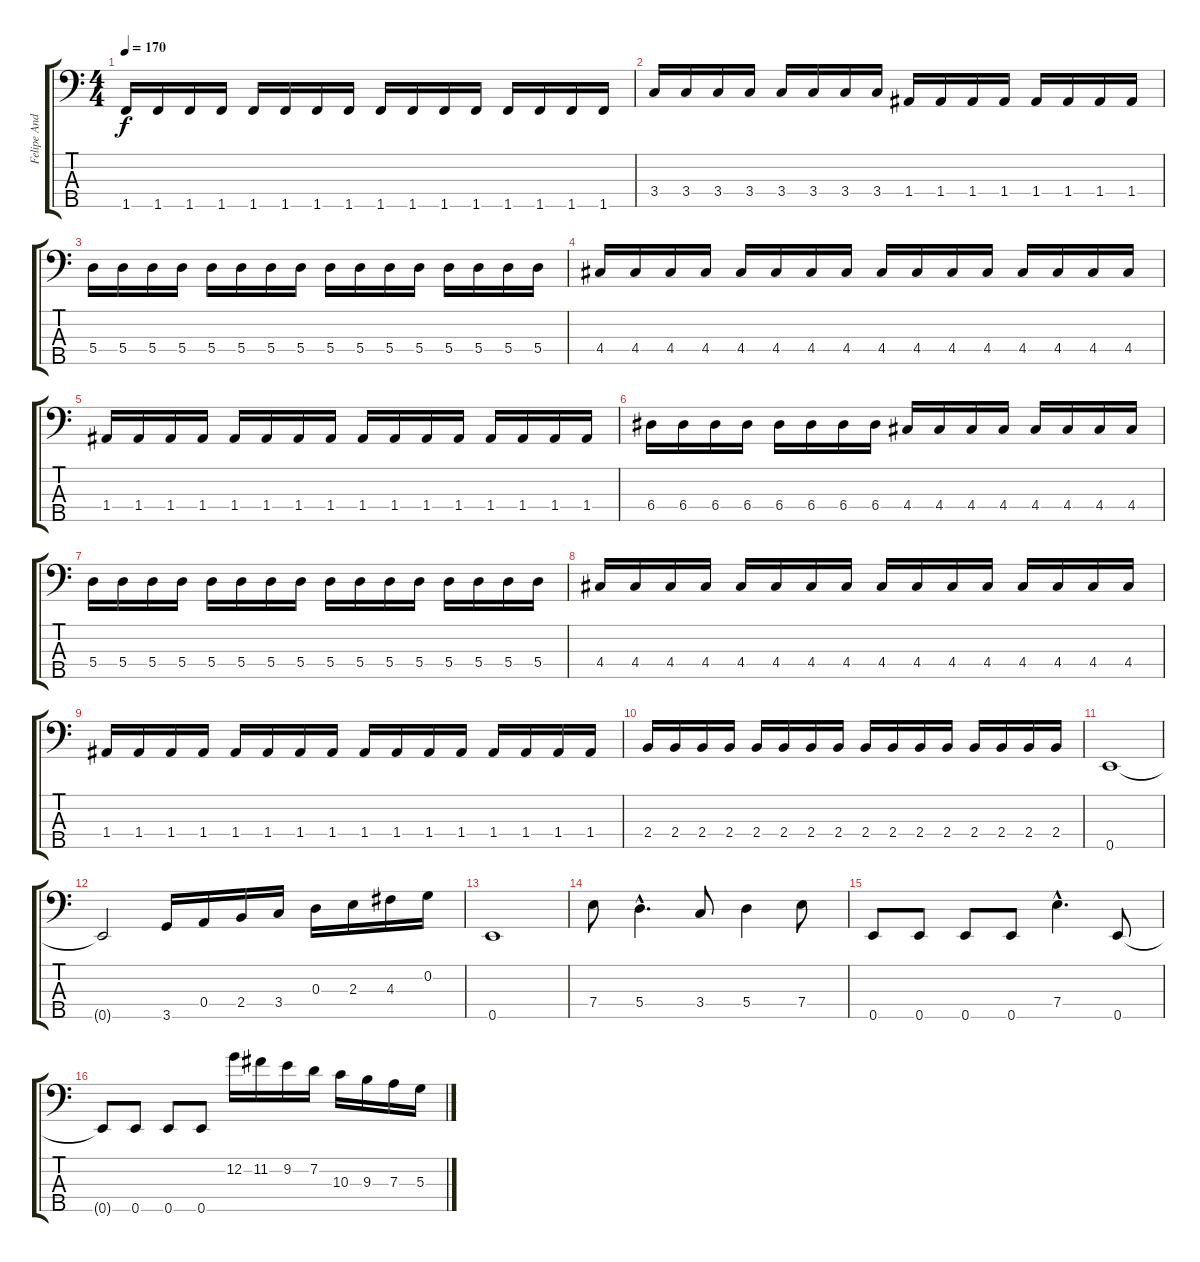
\track ("Felipe Andreoli" "Felipe And") {instrument electricbasspick}
\staff {score tabs}
\tuning (C3 G2 D2 A1 E1) {hide}
\ts (4 4)
\tempo 170
\clef f4
\ks c
1.5.16{dy f} 1.5.16 1.5.16 1.5.16 1.5.16 1.5.16 1.5.16 1.5.16 1.5.16 1.5.16 1.5.16 1.5.16 1.5.16 1.5.16 1.5.16 1.5.16 |
3.4.16 3.4.16 3.4.16 3.4.16 3.4.16 3.4.16 3.4.16 3.4.16 1.4.16 1.4.16 1.4.16 1.4.16 1.4.16 1.4.16 1.4.16 1.4.16 |
5.4.16 5.4.16 5.4.16 5.4.16 5.4.16 5.4.16 5.4.16 5.4.16 5.4.16 5.4.16 5.4.16 5.4.16 5.4.16 5.4.16 5.4.16 5.4.16 |
4.4.16 4.4.16 4.4.16 4.4.16 4.4.16 4.4.16 4.4.16 4.4.16 4.4.16 4.4.16 4.4.16 4.4.16 4.4.16 4.4.16 4.4.16 4.4.16 |
1.4.16 1.4.16 1.4.16 1.4.16 1.4.16 1.4.16 1.4.16 1.4.16 1.4.16 1.4.16 1.4.16 1.4.16 1.4.16 1.4.16 1.4.16 1.4.16 |
6.4.16 6.4.16 6.4.16 6.4.16 6.4.16 6.4.16 6.4.16 6.4.16 4.4.16 4.4.16 4.4.16 4.4.16 4.4.16 4.4.16 4.4.16 4.4.16 |
5.4.16 5.4.16 5.4.16 5.4.16 5.4.16 5.4.16 5.4.16 5.4.16 5.4.16 5.4.16 5.4.16 5.4.16 5.4.16 5.4.16 5.4.16 5.4.16 |
4.4.16 4.4.16 4.4.16 4.4.16 4.4.16 4.4.16 4.4.16 4.4.16 4.4.16 4.4.16 4.4.16 4.4.16 4.4.16 4.4.16 4.4.16 4.4.16 |
1.4.16 1.4.16 1.4.16 1.4.16 1.4.16 1.4.16 1.4.16 1.4.16 1.4.16 1.4.16 1.4.16 1.4.16 1.4.16 1.4.16 1.4.16 1.4.16 |
2.4.16 2.4.16 2.4.16 2.4.16 2.4.16 2.4.16 2.4.16 2.4.16 2.4.16 2.4.16 2.4.16 2.4.16 2.4.16 2.4.16 2.4.16 2.4.16 |
0.5.1 |
0.5{t}.2 3.5.16 0.4.16 2.4.16 3.4.16 0.3.16 2.3.16 4.3.16 0.2.16 |
0.5.1 |
7.4.8 5.4{hac}.4{d} 3.4.8 5.4.4 7.4.8 |
0.5.8 0.5.8 0.5.8 0.5.8 7.4{hac}.4{d} 0.5.8 |
0.5{t}.8 0.5.8 0.5.8 0.5.8 12.2.16 11.2.16 9.2.16 7.2.16 10.3.16 9.3.16 7.3.16 5.3.16
